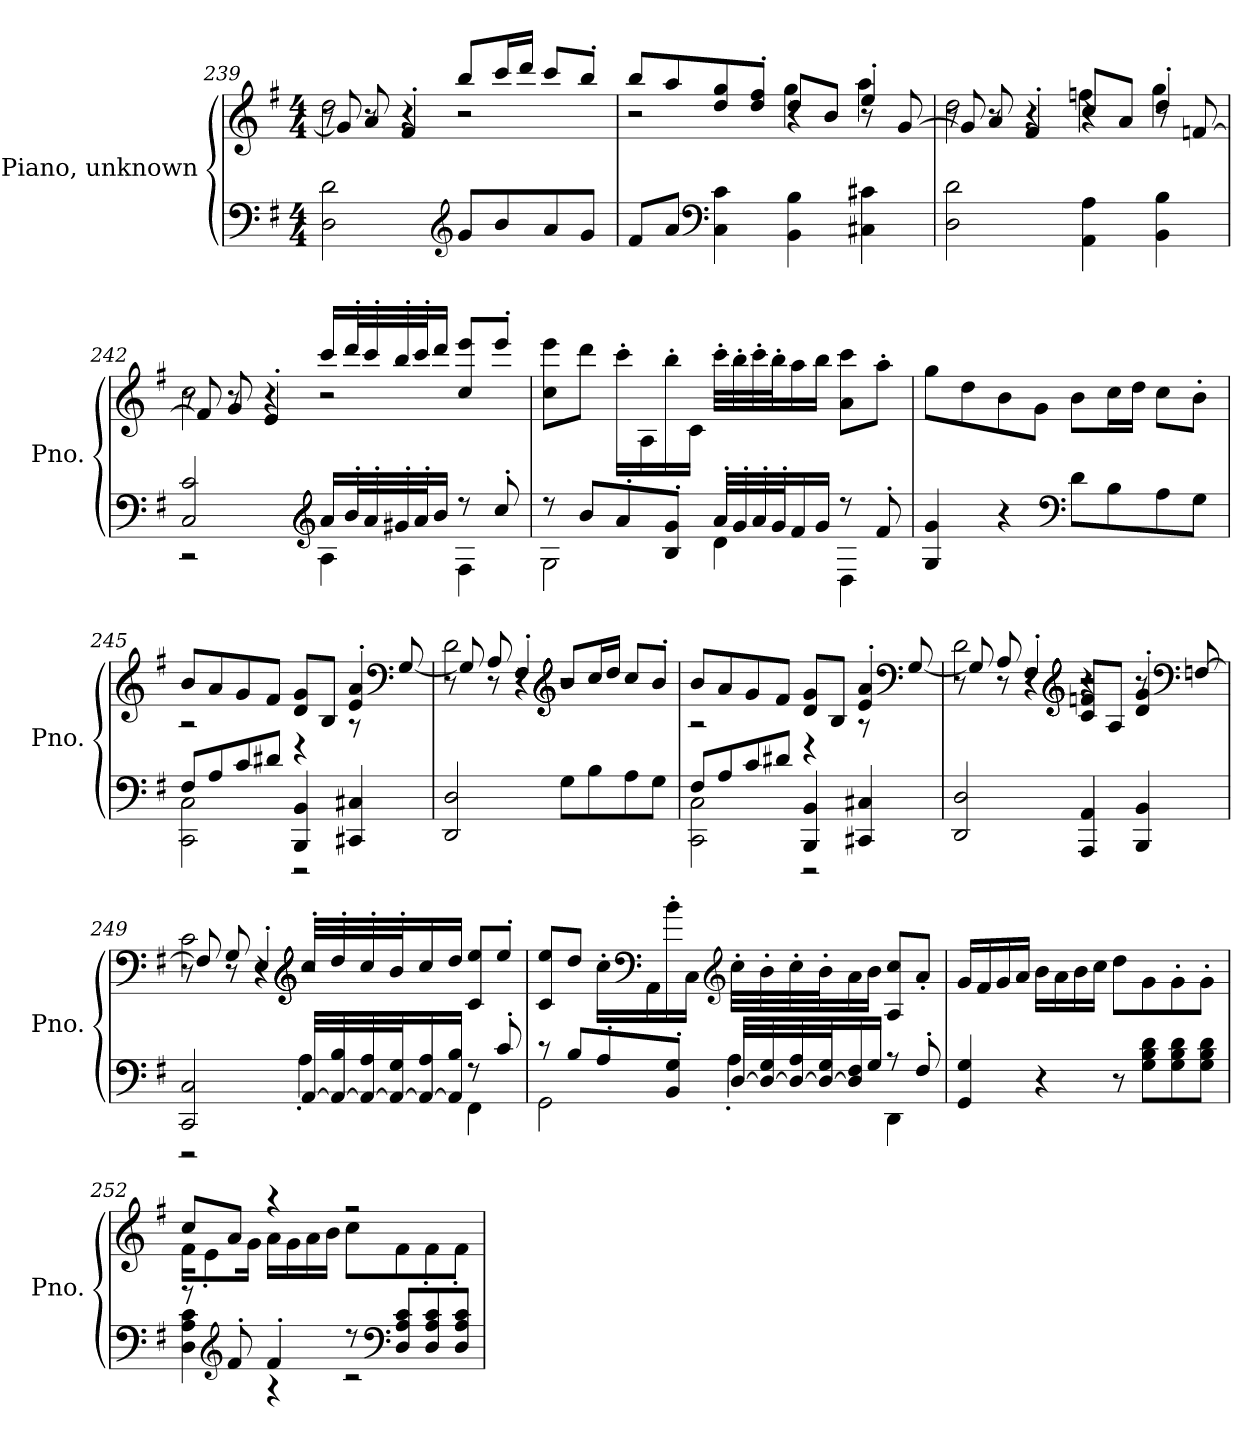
**kern	**kern
*part1	*part1
*staff2	*staff1
*I"Piano, unknown	*
*I'Pno.	*
*clefF4	*clefG2
*k[f#]	*k[f#]
*M4/4	*M4/4
=239	=239
*	*^
*	*	*^
2D\ 2d\	8r	2dd\	8g/]
.	8a/	.	8r
.	4f#'/	.	4r
*clefG2	*	*	*
8g/L	8bb/L	2r	2r
8b/	16ccc/L	.	.
.	16ddd/JJ	.	.
8a/	8ccc/L	.	.
8g/J	8bb'/J	.	.
=240	=240	=240	=240
8f#/L	8bb/L	2r	2r
8a/J	8aa/	.	.
*clefF4	*	*	*
4C\ 4c\	8dd/ 8gg/	.	.
.	8dd/' 8ff#/'J	.	.
4BB\ 4B\	8dd/L	4gg\	4r
.	8b/J	.	.
4C#X\ 4c#X\	4ee'/	4aa\	8r
.	.	.	[8g/
!!LO:LB:g=z	!!	!!
=241	=241	=241	=241
2D\ 2d\	8r	2dd\	8g/]
.	8a/	.	8r
.	4f#'/	.	4r
4AA\ 4A\	8cc/L	4ffn\	4r
.	8a/J	.	.
4BB\ 4B\	4dd'/	4gg\	8r
.	.	.	[8fn/
=242	=242	=242	=242
*^	*	*	*
2C/ 2c/	2r	8r	2cc\	8f/]
.	.	8g/	.	8r
.	.	4e'/	.	4r
*clefG2	*	*	*	*
16a/LL	4A\	16ccc/LL	2r	2r
32b'/L	.	32ddd'/L	.	.
32a'/	.	32ccc'/	.	.
32g#X'/	.	32bb'/	.	.
32a'/J	.	32ccc'/J	.	.
16b/JJ	.	16ddd/JJ	.	.
8r	4F#\	8cc/ 8eee/L	.	.
8cc'/	.	8eee'/J	.	.
*	*	*v	*v	*v
!!LO:LB:g=z
=243	=243	=243
8r	2G\	8cc\ 8eee\L
8b/L	.	8ddd\J
8a'/	.	16ccc'\LL
.	.	16A\
8B/' 8g/'J	.	16bb'\
.	.	16c\JJ
32a'/LLL	4d\	32ccc'\LLL
32g'/	.	32bb'\
32a'/	.	32ccc'\
32g'/J	.	32bb'\J
16f#/	.	16aa\
16g/JJ	.	16bb\JJ
8r	4D\	8a\ 8ccc\L
8f#'/	.	8aa'\J
*v	*v	*
=244	=244
4G/ 4g/	8gg\L
.	8dd\
4r	8b\
.	8g\J
*clefF4	*
8d\L	8b\L
8B\	16cc\L
.	16dd\JJ
8A\	8cc\L
8G\J	8b'\J
=245	=245
*^	*^
8F#/L	2CC\ 2C\	8b/L	2r
8A/	.	8a/	.
8c/	.	8g/	.
8d#X/J	.	8f#/J	.
4BBB/ 4BB/	2r	8d/ 8g/L	4r
.	.	8B/J	.
4CC#X/ 4C#X/	.	4e/' 4a/'	8r
*	*	*clefF4	*
.	.	.	[8G/
*v	*v	*	*
!!LO:LB:g=z
=246	=246	=246
*	*	*^
2DD/ 2D/	8r	2d\	8G/]
.	8A/	.	8r
.	4F#'/	.	4r
*	*clefG2	*	*
8G\L	8b/L	2r	2r
8B\	16cc/L	.	.
.	16dd/JJ	.	.
8A\	8cc/L	.	.
8G\J	8b'/J	.	.
*	*	*v	*v
=247	=247	=247
*^	*	*
8F#/L	2CC\ 2C\	8b/L	2r
8A/	.	8a/	.
8c/	.	8g/	.
8d#X/J	.	8f#/J	.
4BBB/ 4BB/	2r	8d/ 8g/L	4r
.	.	8B/J	.
4CC#X/ 4C#X/	.	4e/' 4a/'	8r
*	*	*clefF4	*
.	.	.	[8G/
*v	*v	*	*
=248	=248	=248
*	*	*^
2DD/ 2D/	8r	2d\	8G/]
.	8A/	.	8r
.	4F#'/	.	4r
*	*clefG2	*	*
4AAA/ 4AA/	8c/ 8fn/L	2r	4r
.	8A/J	.	.
4BBB/ 4BB/	4d/' 4g/'	.	8r
*	*clefF4	*	*
.	.	.	[8Fn/
!!LO:PB:g=z	!!	!!
=249	=249	=249	=249
*^	*	*	*
2CC/ 2C/	2r	8r	2c\	8F/]
.	.	8G/	.	8r
.	.	4E'/	.	4r
*	*	*clefG2	*	*
[32AA/LLL	4A'\	32cc'/LLL	2r	2r
32AA/_ 32B/	.	32dd'/	.	.
32AA/_ 32A/	.	32cc'/	.	.
32AA/_ 32G/J	.	32b'/J	.	.
16AA/_ 16A/	.	16cc/	.	.
16AA/] 16B/JJ	.	16dd/JJ	.	.
8r	4FF#\	8c/ 8ee/L	.	.
8c'/	.	8ee'/J	.	.
*	*	*v	*v	*v
=250	=250	=250
8r	2GG\	8c/ 8ee/L
8B/L	.	8dd/J
8A'/	.	16cc'\LL
*	*	*clefF4
.	.	16AA\
8BB/' 8G/'J	.	16b'\
.	.	16C\JJ
*	*	*clefG2
[32D/LLL	4A'\	32cc'\LLL
32D/_ 32G/	.	32b'\
32D/_ 32A/	.	32cc'\
32D/_ 32G/J	.	32b'\J
16D/] 16F#/	.	16a\
16G/JJ	.	16b\JJ
8r	4DD\	8A/ 8cc/L
8F#'/	.	8a'/J
*v	*v	*
!!LO:LB:g=z
=251	=251
4GG/ 4G/	16g/LL
.	16f#/
.	16g/
.	16a/JJ
4r	16b\LL
.	16a\
.	16b\
.	16cc\JJ
8r	8dd\L
8G\ 8B\ 8d\L	8g\
8G\ 8B\ 8d\	8g'\
8G\ 8B\ 8d\J	8g'\J
=252	=252
*^	*^
8r	4D\ 4A\ 4c\	8cc/L	16f#\KL
.	.	.	8e'\
*clefG2	*	*	*
8f#'/	.	8a/J	.
.	.	.	16g\Jk
4f#'/	4r	4r	16a\LL
.	.	.	16g\
.	.	.	16a\
.	.	.	16b\JJ
8r	2r	2r	8cc\L
*clefF4	*	*	*
8D/ 8A/ 8c/L	.	.	8f#\
8D/ 8A/ 8c/	.	.	8f#'\
8D/ 8A/ 8c/J	.	.	8f#'\J
*v	*v	*	*
*	*v	*v
=	=
*-	*-
